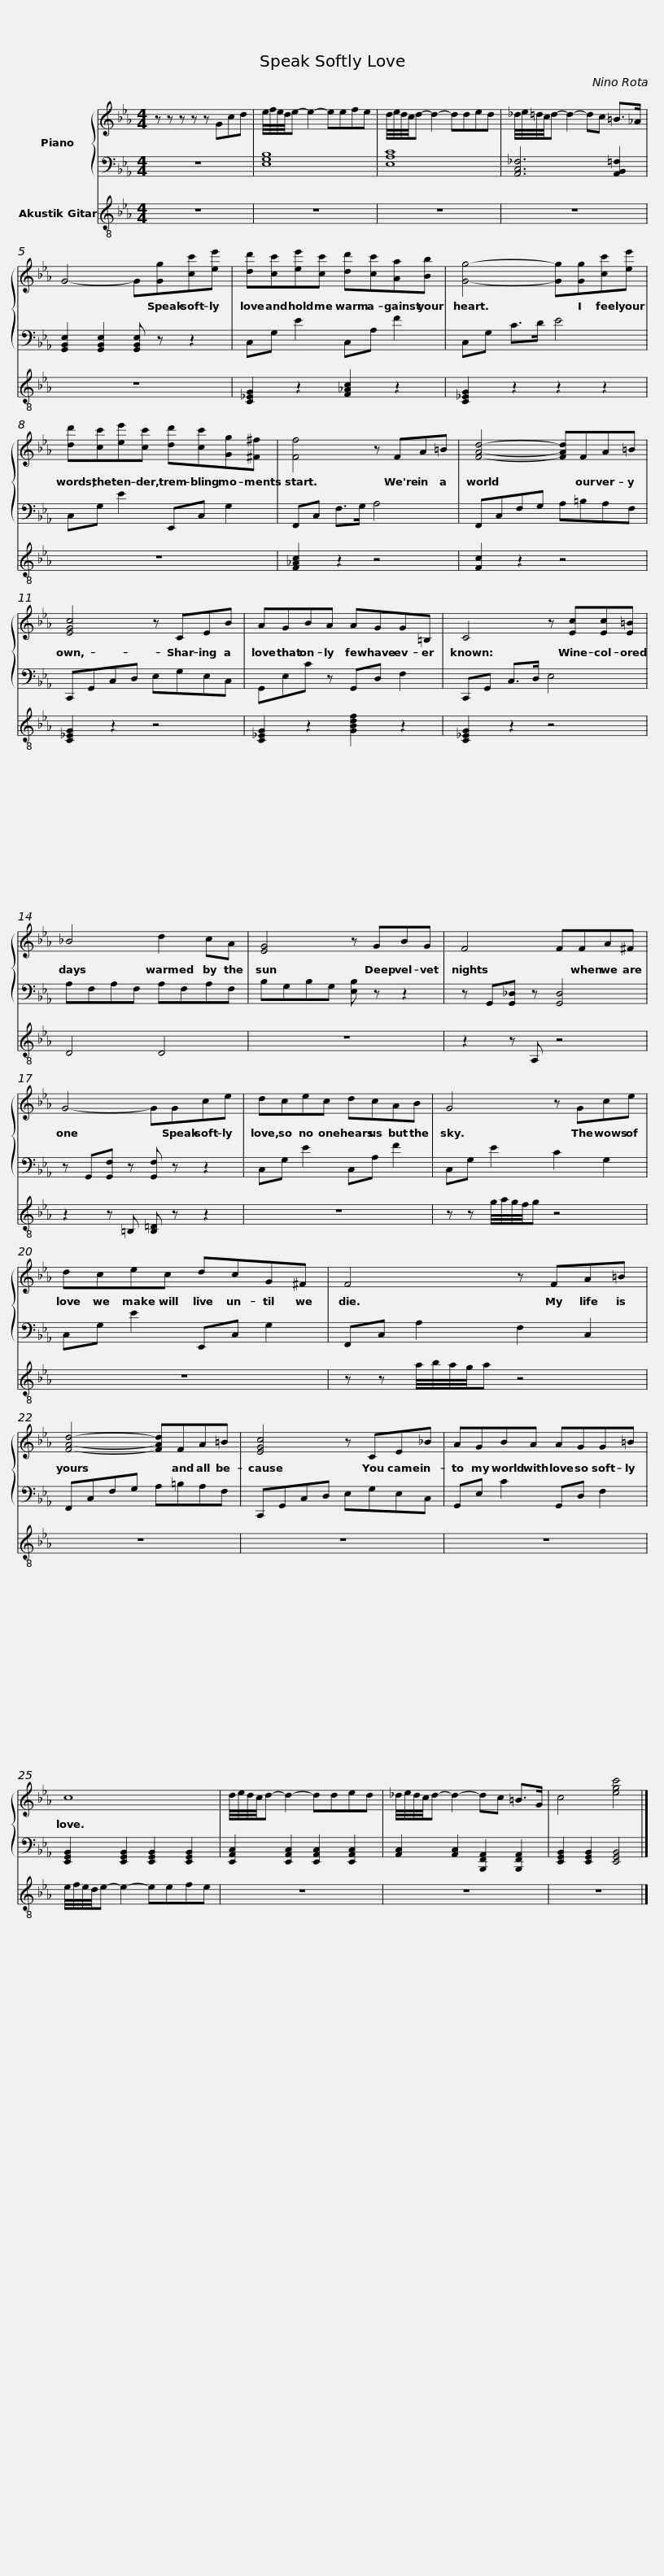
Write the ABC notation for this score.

X:1
%%score { 1 | 2 } 3
L:1/8
M:4/4
I:linebreak $
K:Eb
V:1 treble
V:2 bass
V:3 treble-8
V:1
 z z z z z Gcd | e/4f/4e/4d/4e- e2- eefe | d/4e/4d/4c/4d- d2- dded |$ _d/4e/4=d/4c/4d- d2- dc =B>_A | G4- G[Gg][cc'][ee'] | %5
 [dd'][cc'][ee'][cc'] [dd'][cc'][Aa][Bb] |$ [Gg]4- [Gg][Gg][cc'][ee'] | [dd'][cc'][ee'][cc'] [dd'][cc'][Gg][^F^f] | [Ff]4 z FA=B |$ [FAd]4- [FAd]FA=B | %10
 [EGc]4 z CEB | AGBA AGG=B, |$ C4 z [Ec][Ec][E=B] | _B4 d2 cA | [EG]4 z GBG |$ %15
 F4 FFA^F | G4- GGce | dcec dcAB |$ G4 z Gce | dcec dcG^F |$ %20
 F4 z FA=B | [FAd]4- [FAd]FA=B | [EGc]4 z CE_B |$ AGBA AGG=B | c8 | %25
 d/4e/4d/4c/4d- d2- dded |$ _d/4e/4d/4c/4d- d2- dc =B>G | c4 [egc']4 |] %28
V:2
 z8 | [E,G,B,]8 | [E,A,C]8 |$ [A,,C,_F,]6 [A,,B,,=F,]2 | [G,,B,,E,]2 [G,,B,,E,]2 [G,,B,,E,] z z2 | %5
 C,G, E2 C,A, F2 |$ C,G, C>D E4 | C,G, E2 E,,C, G,2 | F,,C, F,>G, A,4 |$ F,,C,F,G, A,=B,A,F, | %10
 C,,G,,C,D, E,G,E,C, | G,,E,C z G,,D, F,2 |$ C,,G,, C,>D, E,4 | A,F,A,F, A,F,A,F, | B,G,B,G, [E,B,] z z2 |$ %15
 z G,,[G,,_D,]- z [G,,D,]4 | z G,,[G,,F,]- z [G,,F,] z z2 | C,G, E2 C,A, F2 |$ C,G, E2 C2 G,2 | C,G, E2 E,,C, G,2 |$ %20
 F,,C, A,2 F,2 C,2 | F,,C,F,G, A,=B,A,F, | C,,G,,C,D, E,G,E,C, |$ G,,E, C2 G,,D, F,2 | [E,,G,,B,,]2 [E,,G,,B,,]2 [E,,G,,B,,]2 [E,,G,,B,,]2 | %25
 [E,,A,,C,]2 [E,,A,,C,]2 [E,,A,,C,]2 [E,,A,,C,]2 |$ [A,,C,]2 [A,,C,]2 [B,,,F,,A,,]2 [B,,,F,,A,,]2 | [E,,G,,B,,]2 [E,,G,,B,,]2 [E,,G,,B,,]4 |] %28
V:3
 z8 | z8 | z8 |$ z8 | z8 | %5
 [C_EG]2 z2 [F_Ac]2 z2 |$ [C_EG]2 z2 z2 z2 | z8 | [F_Ac]2 z2 z4 |$ [Fc]2 z2 z4 | %10
 [C_EG]2 z2 z4 | [C_EG]2 z2 [GBdf]2 z2 |$ [C_EG]2 z2 z4 | D4 D4 | z8 |$ %15
 z2 z A, z4 | z2 z =B, [B,=D] z z2 | z8 |$ z z g/4a/4g/4f/4g z4 | z8 |$ %20
 z z a/4b/4a/4g/4a z4 | z8 | z8 |$ z8 | e/4f/4e/4d/4e- e2- eefe | %25
 z8 |$ z8 | z8 |] %28
